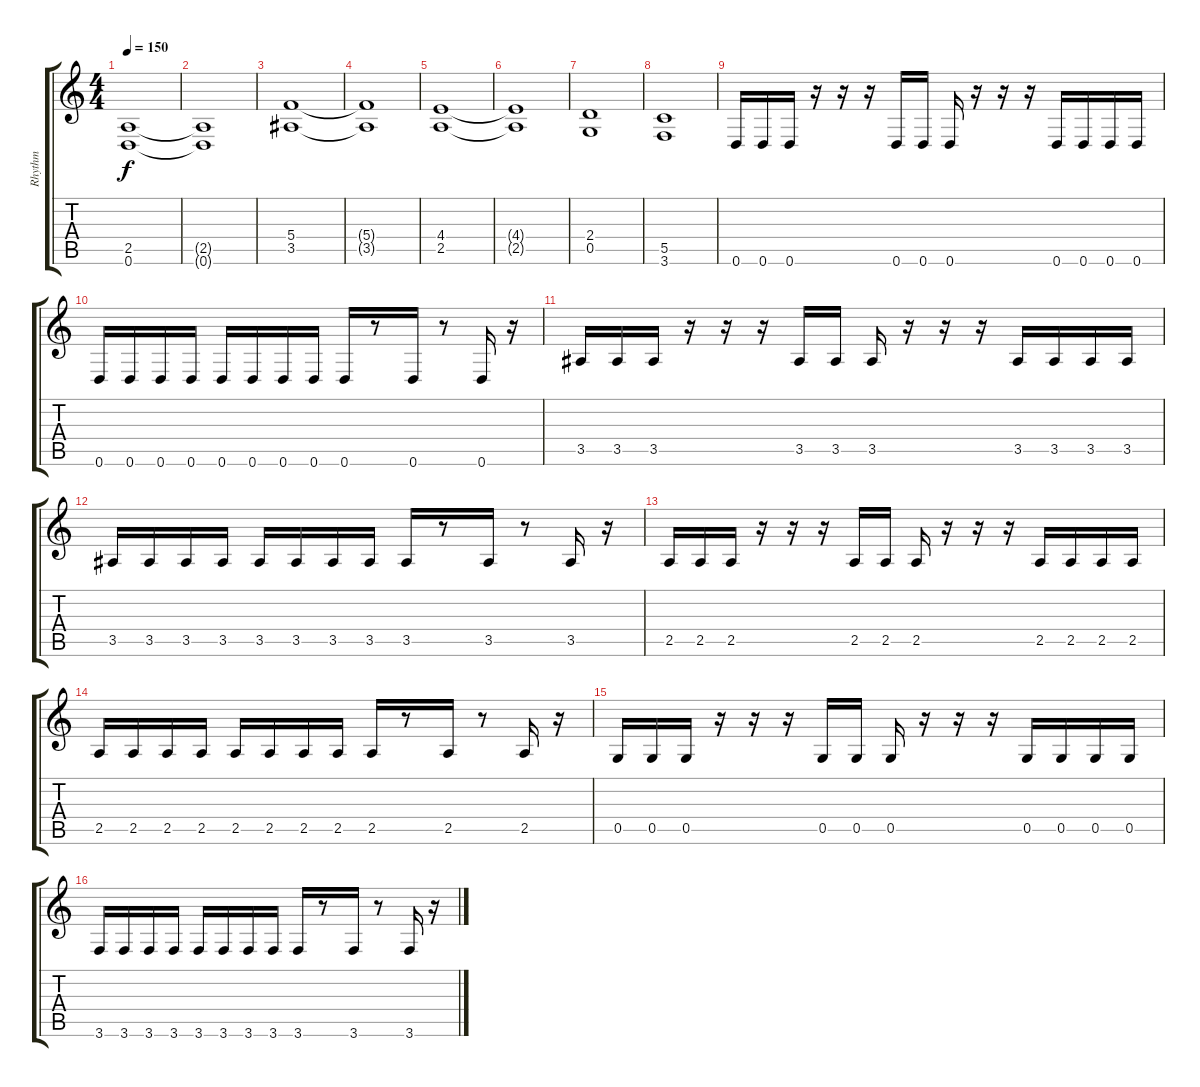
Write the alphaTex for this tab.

\track ("Rhythm" "Rhythm") {instrument distortionguitar}
\staff {score tabs}
\tuning (D4 A3 F3 C3 G2 D2) {hide}
\ts (4 4)
\section ("" "")
\tempo 150
\clef g2
\ks c
(2.5 0.6).1{dy f} |
(2.5{t} 0.6{t}).1 |
(5.4 3.5).1 |
(5.4{t} 3.5{t}).1 |
(4.4 2.5).1 |
(4.4{t} 2.5{t}).1 |
(2.4 0.5).1 |
(5.5 3.6).1 |
0.6.16 0.6.16 0.6.16 r.16 r.16 r.16 0.6.16 0.6.16 0.6.16 r.16 r.16 r.16 0.6.16 0.6.16 0.6.16 0.6.16 |
0.6.16 0.6.16 0.6.16 0.6.16 0.6.16 0.6.16 0.6.16 0.6.16 0.6.16 r.8 0.6.16 r.8 0.6.16 r.16 |
3.5.16 3.5.16 3.5.16 r.16 r.16 r.16 3.5.16 3.5.16 3.5.16 r.16 r.16 r.16 3.5.16 3.5.16 3.5.16 3.5.16 |
3.5.16 3.5.16 3.5.16 3.5.16 3.5.16 3.5.16 3.5.16 3.5.16 3.5.16 r.8 3.5.16 r.8 3.5.16 r.16 |
2.5.16 2.5.16 2.5.16 r.16 r.16 r.16 2.5.16 2.5.16 2.5.16 r.16 r.16 r.16 2.5.16 2.5.16 2.5.16 2.5.16 |
2.5.16 2.5.16 2.5.16 2.5.16 2.5.16 2.5.16 2.5.16 2.5.16 2.5.16 r.8 2.5.16 r.8 2.5.16 r.16 |
0.5.16 0.5.16 0.5.16 r.16 r.16 r.16 0.5.16 0.5.16 0.5.16 r.16 r.16 r.16 0.5.16 0.5.16 0.5.16 0.5.16 |
3.6.16 3.6.16 3.6.16 3.6.16 3.6.16 3.6.16 3.6.16 3.6.16 3.6.16 r.8 3.6.16 r.8 3.6.16 r.16
